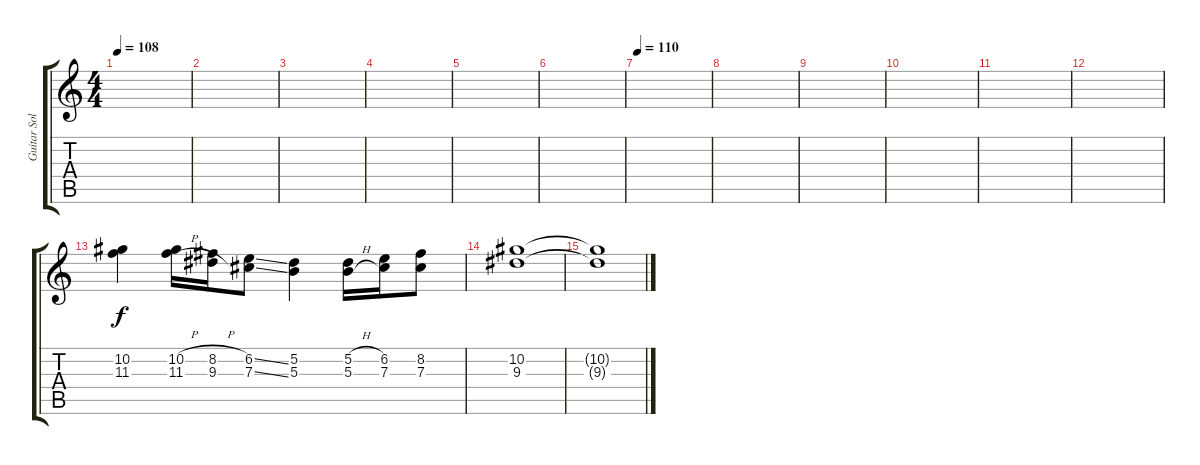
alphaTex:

\track ("Guitar Solo" "Guitar Sol") {instrument distortionguitar}
\staff {score tabs}
\tuning (Eb4 Bb3 Gb3 Db3 Ab2 Eb2) {hide}
\ts (4 4)
\tempo 108
\clef g2
\ks c
|
|
|
|
|
|
\tempo 110
|
|
|
|
|
|
(10.2 11.3).4{dy f} (10.2{h} 11.3{h}).16 (8.2{h} 9.3{h}).16 (6.2{ss} 7.3{ss}).8 (5.2 5.3).4 (5.2{h} 5.3{h}).16 (6.2 7.3).16 (8.2 7.3).8 |
(10.2 9.3).1 |
(10.2{t} 9.3{t}).1
